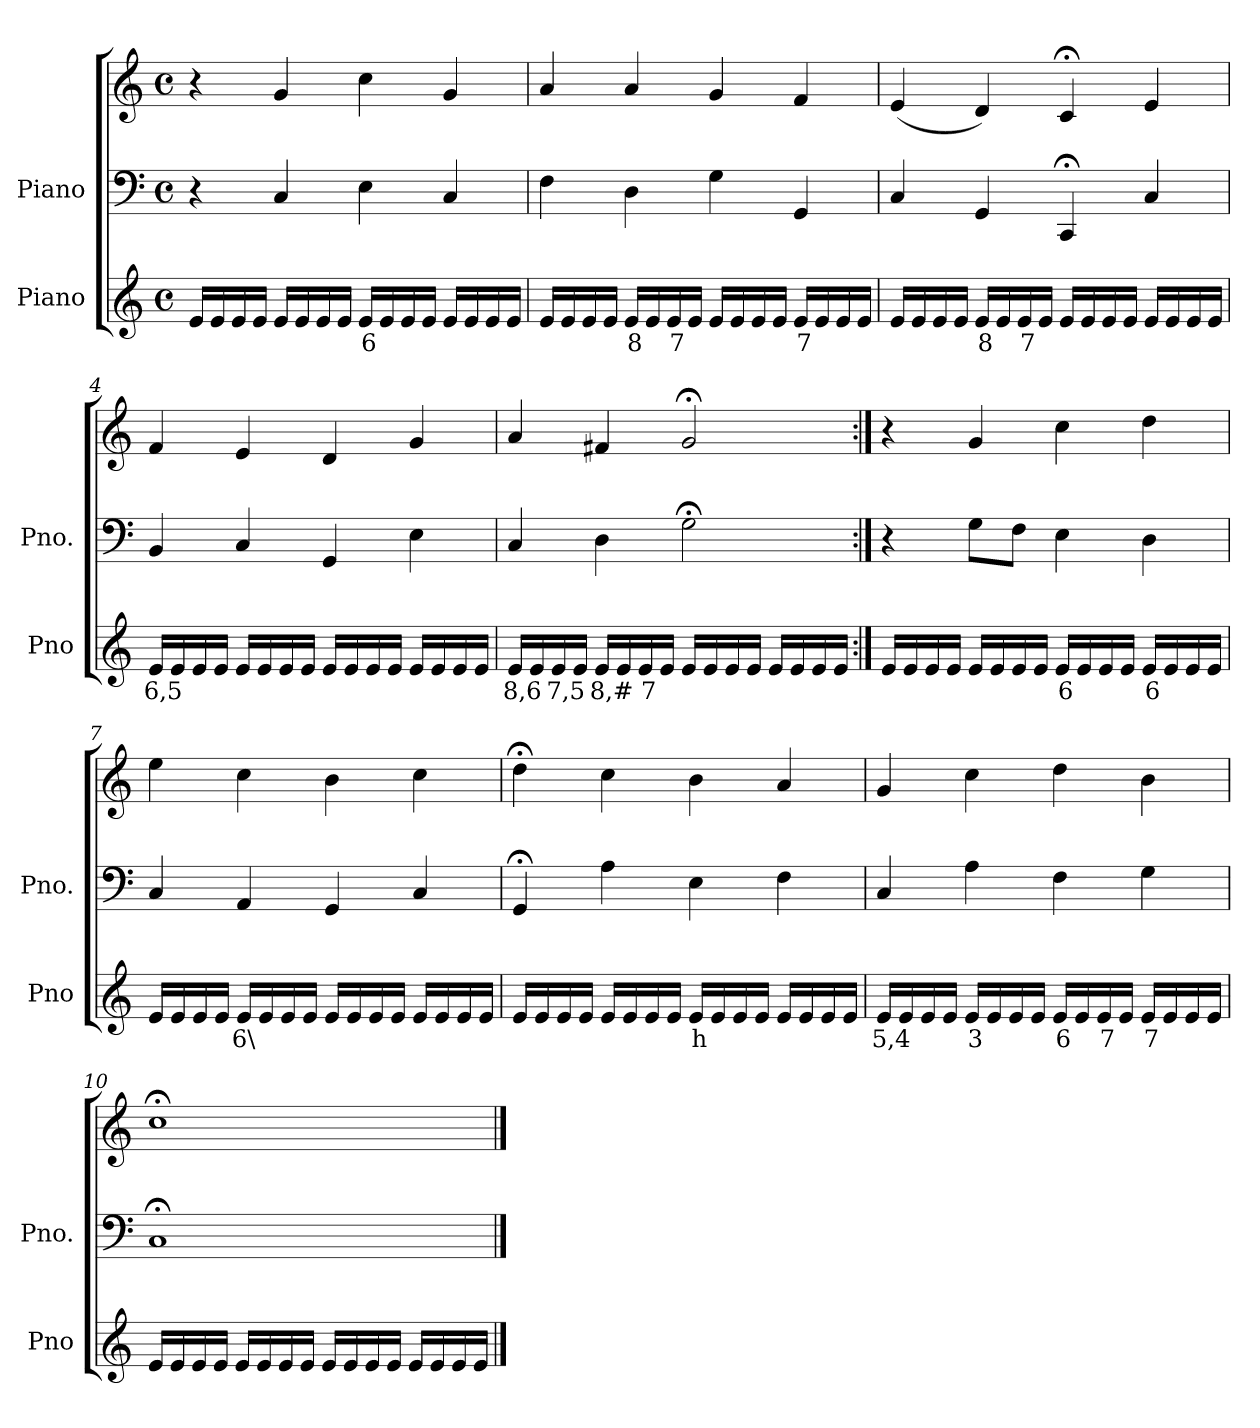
**kern	**text	**kern	**kern
*part2	*part2	*part1	*part1
*staff3	*staff3	*staff2	*staff1
*I"Piano	*	*I"Piano	*
*I'Pno	*	*I'Pno.	*
*clefG2	*	*clefF4	*clefG2
*k[]	*	*k[]	*k[]
*M4/4	*	*M4/4	*M4/4
*met(c)	*	*met(c)	*met(c)
=1	=1	=1	=1
16e/LL	.	4r	4r
16e/	.	.	.
16e/	.	.	.
16e/JJ	.	.	.
16e/LL	.	4C/	4g/
16e/	.	.	.
16e/	.	.	.
16e/JJ	.	.	.
!	!LO:LY:b	!	!
16e/LL	6	4E\	4cc\
16e/	.	.	.
16e/	.	.	.
16e/JJ	.	.	.
16e/LL	.	4C/	4g/
16e/	.	.	.
16e/	.	.	.
16e/JJ	.	.	.
=2	=2	=2	=2
16e/LL	.	4F\	4a/
16e/	.	.	.
16e/	.	.	.
16e/JJ	.	.	.
!	!LO:LY:b	!	!
16e/LL	8	4D\	4a/
16e/	.	.	.
!	!LO:LY:b	!	!
16e/	7	.	.
16e/JJ	.	.	.
16e/LL	.	4G\	4g/
16e/	.	.	.
16e/	.	.	.
16e/JJ	.	.	.
!	!LO:LY:b	!	!
16e/LL	7	4GG/	4f/
16e/	.	.	.
16e/	.	.	.
16e/JJ	.	.	.
=3	=3	=3	=3
16e/LL	.	4C/	(<4e/
16e/	.	.	.
16e/	.	.	.
16e/JJ	.	.	.
!	!LO:LY:b	!	!
16e/LL	8	4GG/	4d/)
16e/	.	.	.
!	!LO:LY:b	!	!
16e/	7	.	.
16e/JJ	.	.	.
16e/LL	.	4CC;</	4c;</
16e/	.	.	.
16e/	.	.	.
16e/JJ	.	.	.
16e/LL	.	4C/	4e/
16e/	.	.	.
16e/	.	.	.
16e/JJ	.	.	.
=4	=4	=4	=4
!	!LO:LY:b	!	!
16e/LL	6,5	4BB/	4f/
16e/	.	.	.
16e/	.	.	.
16e/JJ	.	.	.
16e/LL	.	4C/	4e/
16e/	.	.	.
16e/	.	.	.
16e/JJ	.	.	.
16e/LL	.	4GG/	4d/
16e/	.	.	.
16e/	.	.	.
16e/JJ	.	.	.
16e/LL	.	4E\	4g/
16e/	.	.	.
16e/	.	.	.
16e/JJ	.	.	.
=5	=5	=5	=5
!	!LO:LY:b	!	!
16e/LL	8,6	4C/	4a/
16e/	.	.	.
!	!LO:LY:b	!	!
16e/	7,5	.	.
16e/JJ	.	.	.
!	!LO:LY:b	!	!
16e/LL	8,#	4D\	4f#X/
16e/	.	.	.
!	!LO:LY:b	!	!
16e/	7	.	.
16e/JJ	.	.	.
16e/LL	.	2G;<\	2g;</
16e/	.	.	.
16e/	.	.	.
16e/JJ	.	.	.
16e/LL	.	.	.
16e/	.	.	.
16e/	.	.	.
16e/JJ	.	.	.
=6:|!	=6:|!	=6:|!	=6:|!
16e/LL	.	4r	4r
16e/	.	.	.
16e/	.	.	.
16e/JJ	.	.	.
16e/LL	.	8G\L	4g/
16e/	.	.	.
16e/	.	8F\J	.
16e/JJ	.	.	.
!	!LO:LY:b	!	!
16e/LL	6	4E\	4cc\
16e/	.	.	.
16e/	.	.	.
16e/JJ	.	.	.
!	!LO:LY:b	!	!
16e/LL	6	4D\	4dd\
16e/	.	.	.
16e/	.	.	.
16e/JJ	.	.	.
=7	=7	=7	=7
16e/LL	.	4C/	4ee\
16e/	.	.	.
16e/	.	.	.
16e/JJ	.	.	.
!	!LO:LY:b	!	!
16e/LL	6\	4AA/	4cc\
16e/	.	.	.
16e/	.	.	.
16e/JJ	.	.	.
16e/LL	.	4GG/	4b\
16e/	.	.	.
16e/	.	.	.
16e/JJ	.	.	.
16e/LL	.	4C/	4cc\
16e/	.	.	.
16e/	.	.	.
16e/JJ	.	.	.
=8	=8	=8	=8
16e/LL	.	4GG;</	4dd;<\
16e/	.	.	.
16e/	.	.	.
16e/JJ	.	.	.
16e/LL	.	4A\	4cc\
16e/	.	.	.
16e/	.	.	.
16e/JJ	.	.	.
!	!LO:LY:b	!	!
16e/LL	h	4E\	4b\
16e/	.	.	.
16e/	.	.	.
16e/JJ	.	.	.
16e/LL	.	4F\	4a/
16e/	.	.	.
16e/	.	.	.
16e/JJ	.	.	.
=9	=9	=9	=9
!	!LO:LY:b	!	!
16e/LL	5,4	4C/	4g/
16e/	.	.	.
16e/	.	.	.
16e/JJ	.	.	.
!	!LO:LY:b	!	!
16e/LL	3	4A\	4cc\
16e/	.	.	.
16e/	.	.	.
16e/JJ	.	.	.
!	!LO:LY:b	!	!
16e/LL	6	4F\	4dd\
16e/	.	.	.
!	!LO:LY:b	!	!
16e/	7	.	.
16e/JJ	.	.	.
!	!LO:LY:b	!	!
16e/LL	7	4G\	4b\
16e/	.	.	.
16e/	.	.	.
16e/JJ	.	.	.
=10	=10	=10	=10
16e/LL	.	1C;<	1cc;<
16e/	.	.	.
16e/	.	.	.
16e/JJ	.	.	.
16e/LL	.	.	.
16e/	.	.	.
16e/	.	.	.
16e/JJ	.	.	.
16e/LL	.	.	.
16e/	.	.	.
16e/	.	.	.
16e/JJ	.	.	.
16e/LL	.	.	.
16e/	.	.	.
16e/	.	.	.
16e/JJ	.	.	.
==	==	==	==
*-	*-	*-	*-
